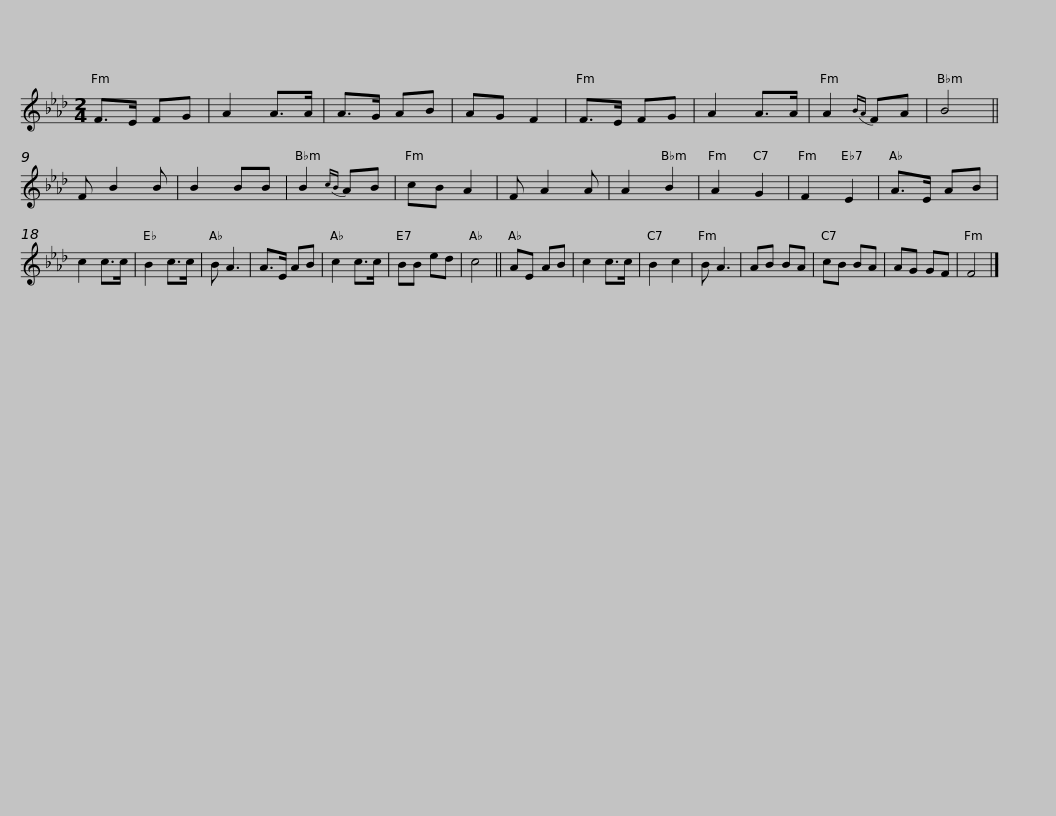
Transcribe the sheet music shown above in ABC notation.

X:1
L:1/8
M:2/4
I:linebreak $
K:Fmin
V:1 treble
V:1
 F>E FG | A2 A>A | A>G AB | AG F2 | F>E FG | %5
 A2 A>A | A2{BA} FA | B4 || F B2 B | B2 BB | %10
 B2{cB} AB |$ cB A2 | F A2 A | A2 B2 | A2 G2 | %15
 F2 E2 | A>E AB | c2 c>c | B2 c>c | B A3 | %20
 A>E AB | c2 c>c |$ BB ed | c4 || AE AB | %25
 c2 c>c | B2 c2 | B A3 | AB BA | cB BA | %30
 AG GF | F4 |] %32
